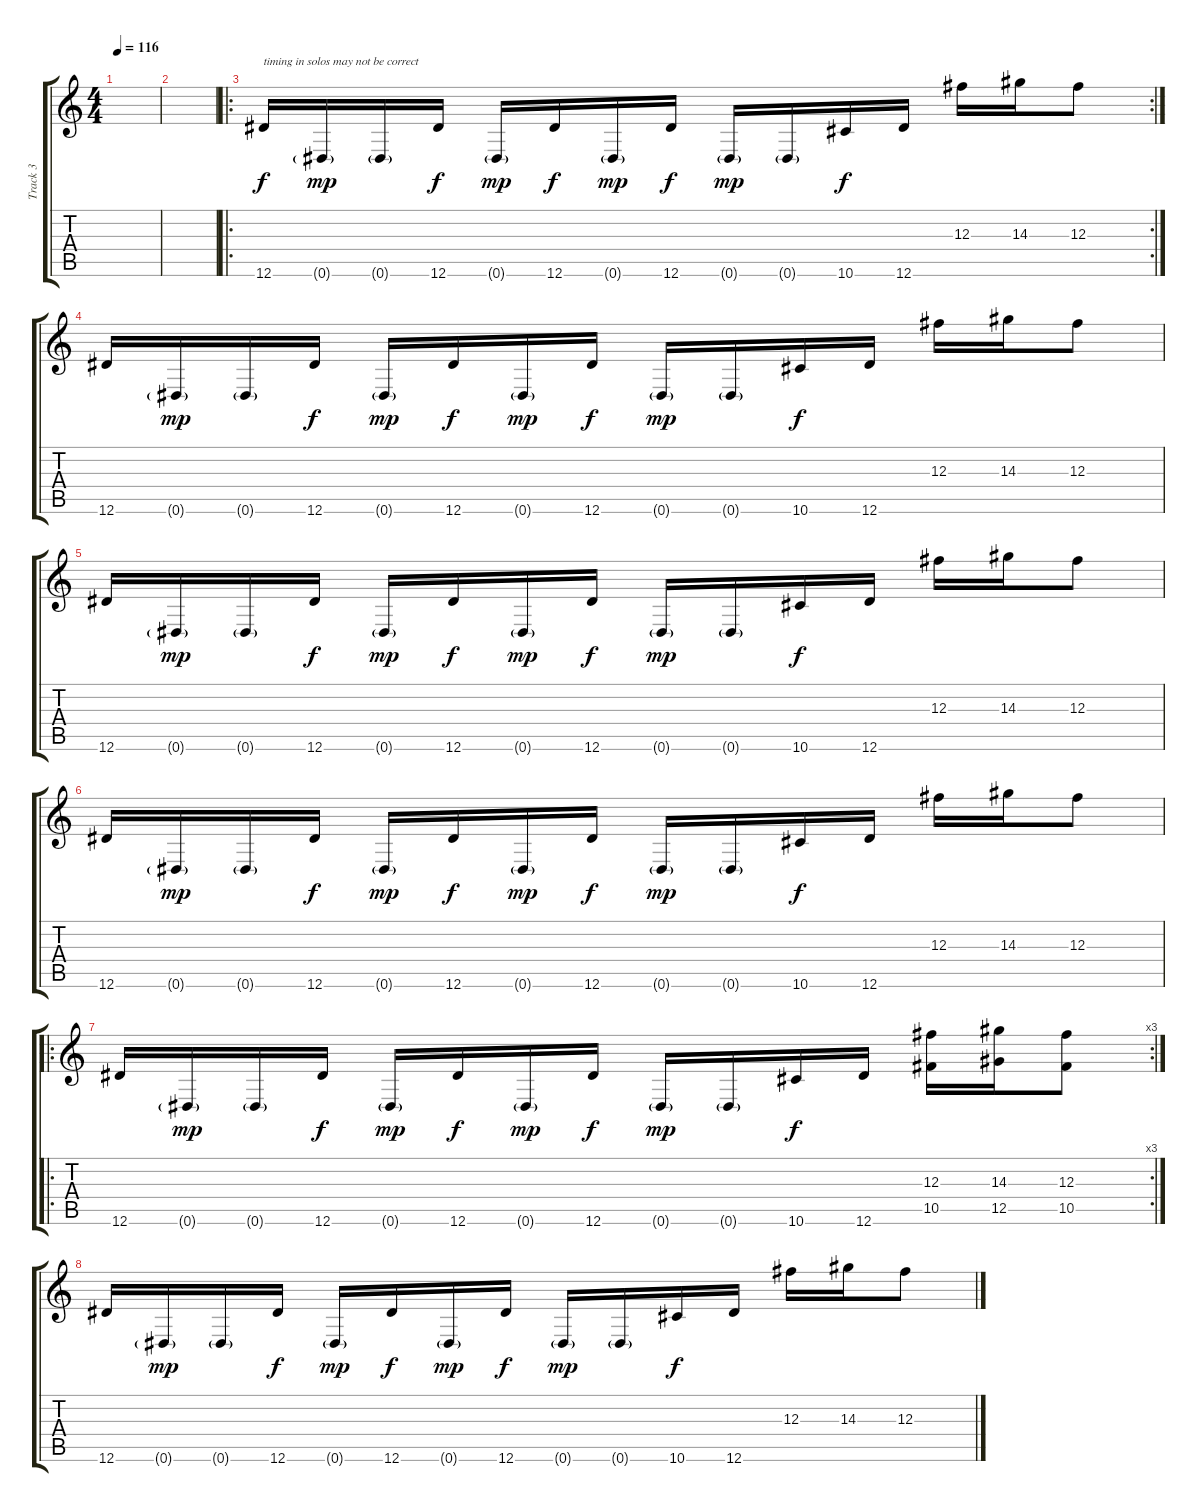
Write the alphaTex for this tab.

\track ("Track 3" "Track 3") {instrument distortionguitar}
\staff {score tabs}
\tuning (Eb4 Bb3 Gb3 Db3 Ab2 Eb2) {hide}
\ts (4 4)
\tempo 116
\clef g2
\ks c
|
|
\ro
\rc 2
12.6.16{txt "timing in solos may not be correct"} 0.6{g}.16{dy mp} 0.6{g}.16 12.6.16{dy f} 0.6{g}.16{dy mp} 12.6.16{dy f} 0.6{g}.16{dy mp} 12.6.16{dy f} 0.6{g}.16{dy mp} 0.6{g}.16 10.6.16{dy f} 12.6.16 12.3.16 14.3.16 12.3.8 |
12.6.16 0.6{g}.16{dy mp} 0.6{g}.16 12.6.16{dy f} 0.6{g}.16{dy mp} 12.6.16{dy f} 0.6{g}.16{dy mp} 12.6.16{dy f} 0.6{g}.16{dy mp} 0.6{g}.16 10.6.16{dy f} 12.6.16 12.3.16 14.3.16 12.3.8 |
12.6.16 0.6{g}.16{dy mp} 0.6{g}.16 12.6.16{dy f} 0.6{g}.16{dy mp} 12.6.16{dy f} 0.6{g}.16{dy mp} 12.6.16{dy f} 0.6{g}.16{dy mp} 0.6{g}.16 10.6.16{dy f} 12.6.16 12.3.16 14.3.16 12.3.8 |
12.6.16 0.6{g}.16{dy mp} 0.6{g}.16 12.6.16{dy f} 0.6{g}.16{dy mp} 12.6.16{dy f} 0.6{g}.16{dy mp} 12.6.16{dy f} 0.6{g}.16{dy mp} 0.6{g}.16 10.6.16{dy f} 12.6.16 12.3.16 14.3.16 12.3.8 |
\ro
\rc 3
12.6.16 0.6{g}.16{dy mp} 0.6{g}.16 12.6.16{dy f} 0.6{g}.16{dy mp} 12.6.16{dy f} 0.6{g}.16{dy mp} 12.6.16{dy f} 0.6{g}.16{dy mp} 0.6{g}.16 10.6.16{dy f} 12.6.16 (12.3 10.5).16 (14.3 12.5).16 (12.3 10.5).8 |
12.6.16 0.6{g}.16{dy mp} 0.6{g}.16 12.6.16{dy f} 0.6{g}.16{dy mp} 12.6.16{dy f} 0.6{g}.16{dy mp} 12.6.16{dy f} 0.6{g}.16{dy mp} 0.6{g}.16 10.6.16{dy f} 12.6.16 12.3.16 14.3.16 12.3.8
